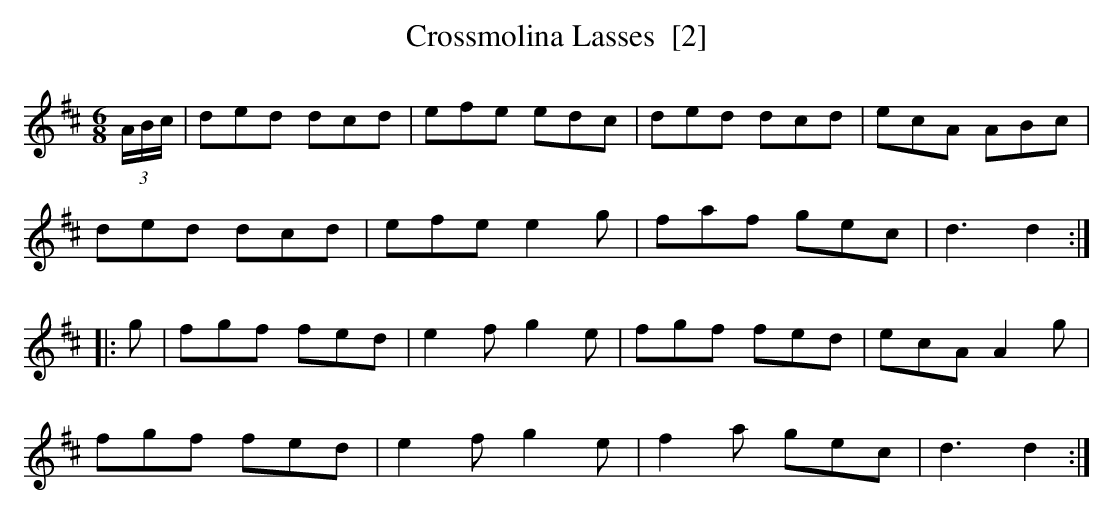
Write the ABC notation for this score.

X:1
T:Crossmolina Lasses  [2]
M:6/8
L:1/8
K:D
(3A/B/c/|ded dcd|efe edc|ded dcd|ecA ABc|
ded dcd|efe e2g|faf gec|d3 d2:|
|:g|fgf fed|e2f g2e|fgf fed|ecA A2g|
fgf fed|e2f g2e|f2a gec|d3 d2:|
